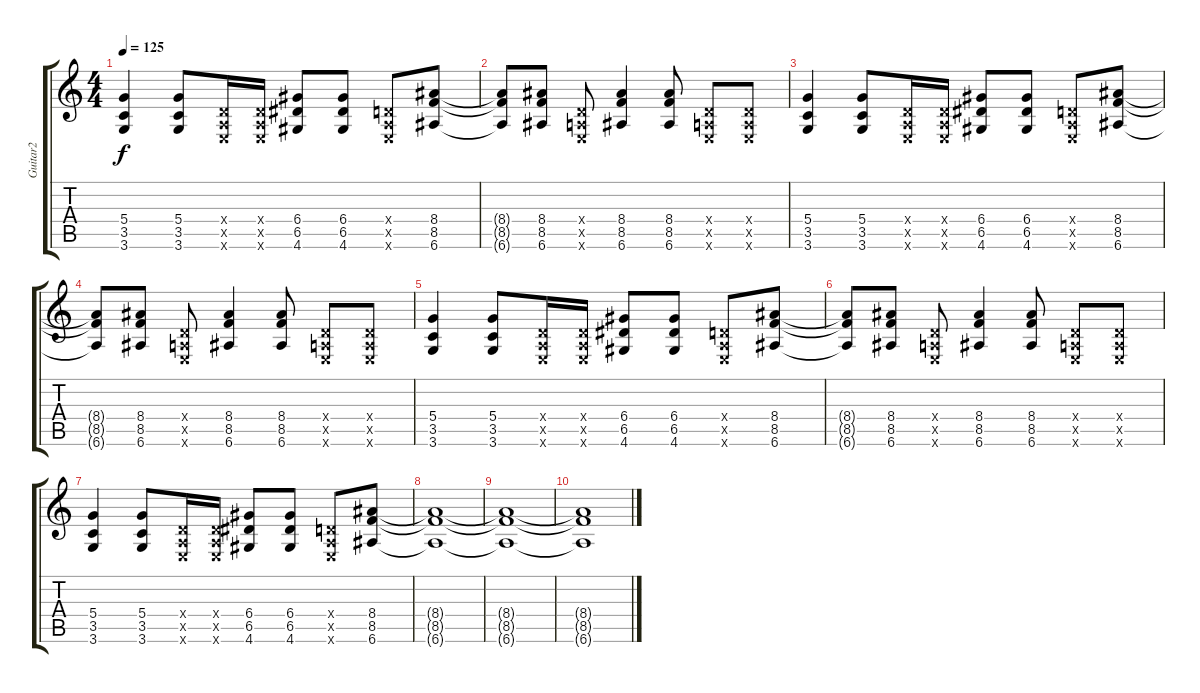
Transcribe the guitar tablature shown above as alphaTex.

\track ("Guitar2" "Guitar2") {instrument distortionguitar}
\staff {score tabs}
\tuning (E4 B3 G3 D3 A2 E2) {hide}
\ts (4 4)
\tempo 125
\clef g2
\ks c
(5.4 3.5 3.6).4{dy f} (5.4 3.5 3.6).8 (0.4{x} 0.5{x} 0.6{x}).16 (0.4{x} 0.5{x} 0.6{x}).16 (6.4 6.5 4.6).8 (6.4 6.5 4.6).8 (0.4{x} 0.5{x} 0.6{x}).8 (8.4 8.5 6.6).8 |
(8.4{t} 8.5{t} 6.6{t}).8 (8.4 8.5 6.6).8 (0.4{x} 0.5{x} 0.6{x}).8 (8.4 8.5 6.6).4 (8.4 8.5 6.6).8 (0.4{x} 0.5{x} 0.6{x}).8 (0.4{x} 0.5{x} 0.6{x}).8 |
(5.4 3.5 3.6).4 (5.4 3.5 3.6).8 (0.4{x} 0.5{x} 0.6{x}).16 (0.4{x} 0.5{x} 0.6{x}).16 (6.4 6.5 4.6).8 (6.4 6.5 4.6).8 (0.4{x} 0.5{x} 0.6{x}).8 (8.4 8.5 6.6).8 |
(8.4{t} 8.5{t} 6.6{t}).8 (8.4 8.5 6.6).8 (0.4{x} 0.5{x} 0.6{x}).8 (8.4 8.5 6.6).4 (8.4 8.5 6.6).8 (0.4{x} 0.5{x} 0.6{x}).8 (0.4{x} 0.5{x} 0.6{x}).8 |
(5.4 3.5 3.6).4 (5.4 3.5 3.6).8 (0.4{x} 0.5{x} 0.6{x}).16 (0.4{x} 0.5{x} 0.6{x}).16 (6.4 6.5 4.6).8 (6.4 6.5 4.6).8 (0.4{x} 0.5{x} 0.6{x}).8 (8.4 8.5 6.6).8 |
(8.4{t} 8.5{t} 6.6{t}).8 (8.4 8.5 6.6).8 (0.4{x} 0.5{x} 0.6{x}).8 (8.4 8.5 6.6).4 (8.4 8.5 6.6).8 (0.4{x} 0.5{x} 0.6{x}).8 (0.4{x} 0.5{x} 0.6{x}).8 |
(5.4 3.5 3.6).4 (5.4 3.5 3.6).8 (0.4{x} 0.5{x} 0.6{x}).16 (0.4{x} 0.5{x} 0.6{x}).16 (6.4 6.5 4.6).8 (6.4 6.5 4.6).8 (0.4{x} 0.5{x} 0.6{x}).8 (8.4 8.5 6.6).8 |
(8.4{t} 8.5{t} 6.6{t}).1 |
(8.4{t} 8.5{t} 6.6{t}).1 |
(8.4{t} 8.5{t} 6.6{t}).1
